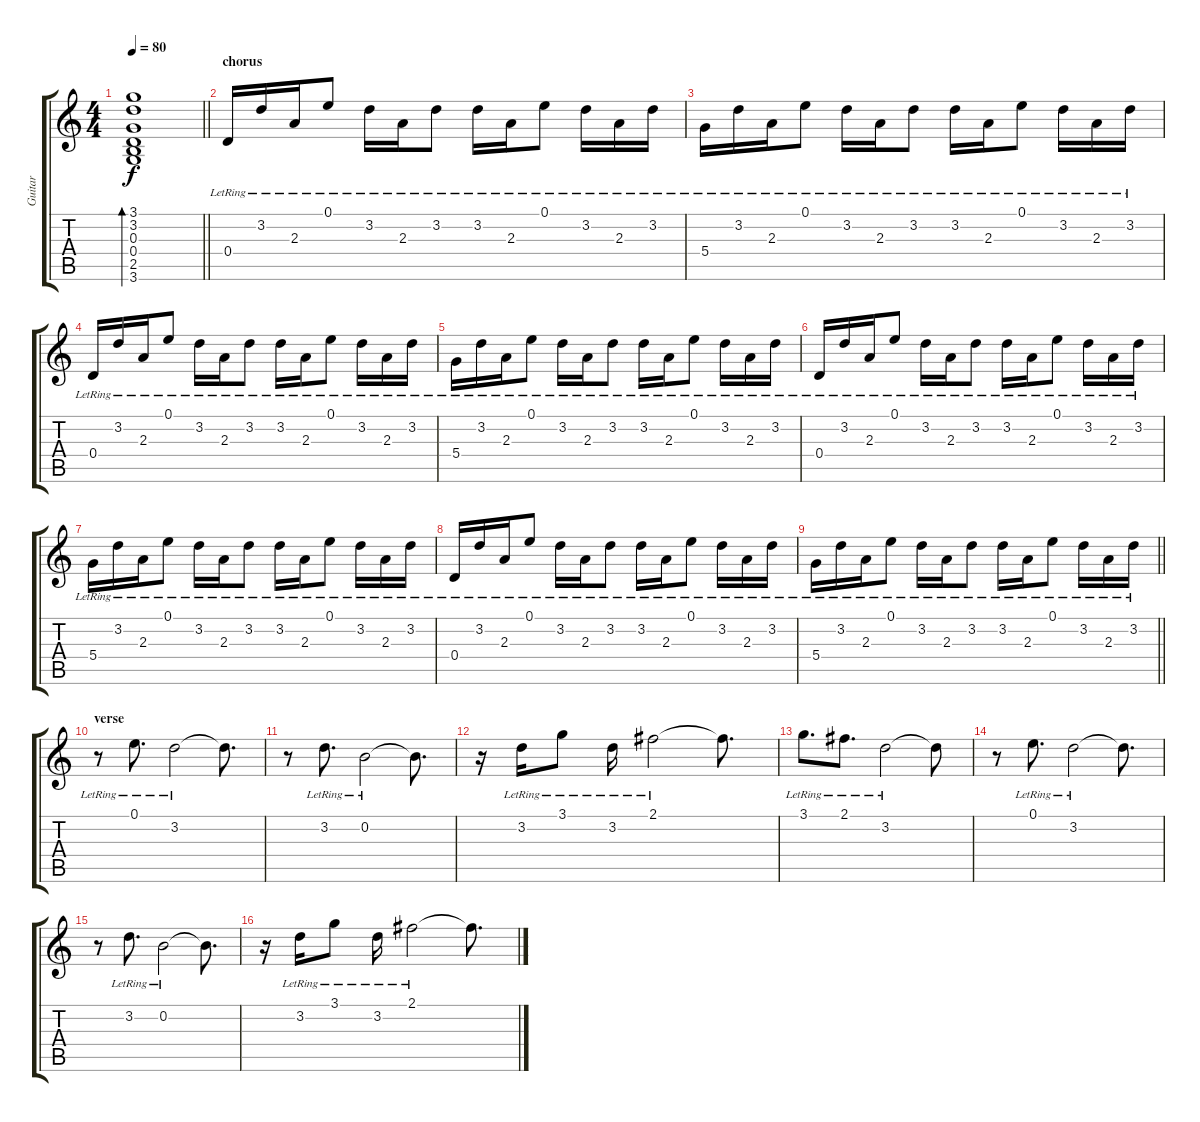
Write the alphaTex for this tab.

\track ("Guitar" "Guitar") {instrument electricguitarclean}
\staff {score tabs}
\tuning (E4 B3 G3 D3 A2 E2) {hide}
\ts (4 4)
\tempo 80
\clef g2
\barLineRight lightlight
\ks c
(3.1 3.2 0.3 0.4 2.5 3.6).1{bd 60 dy f} |
\section ("" "chorus")
0.4{lr}.16{volume 8} 3.2{lr}.16 2.3{lr}.16 0.1{lr}.8 3.2{lr}.16 2.3{lr}.16 3.2{lr}.8 3.2{lr}.16 2.3{lr}.16 0.1{lr}.8 3.2{lr}.16 2.3{lr}.16 3.2{lr}.16 |
5.4{lr}.16 3.2{lr}.16 2.3{lr}.16 0.1{lr}.8 3.2{lr}.16 2.3{lr}.16 3.2{lr}.8 3.2{lr}.16 2.3{lr}.16 0.1{lr}.8 3.2{lr}.16 2.3{lr}.16 3.2{lr}.16 |
0.4{lr}.16 3.2{lr}.16 2.3{lr}.16 0.1{lr}.8 3.2{lr}.16 2.3{lr}.16 3.2{lr}.8 3.2{lr}.16 2.3{lr}.16 0.1{lr}.8 3.2{lr}.16 2.3{lr}.16 3.2{lr}.16 |
5.4{lr}.16 3.2{lr}.16 2.3{lr}.16 0.1{lr}.8 3.2{lr}.16 2.3{lr}.16 3.2{lr}.8 3.2{lr}.16 2.3{lr}.16 0.1{lr}.8 3.2{lr}.16 2.3{lr}.16 3.2{lr}.16 |
0.4{lr}.16 3.2{lr}.16 2.3{lr}.16 0.1{lr}.8 3.2{lr}.16 2.3{lr}.16 3.2{lr}.8 3.2{lr}.16 2.3{lr}.16 0.1{lr}.8 3.2{lr}.16 2.3{lr}.16 3.2{lr}.16 |
5.4{lr}.16 3.2{lr}.16 2.3{lr}.16 0.1{lr}.8 3.2{lr}.16 2.3{lr}.16 3.2{lr}.8 3.2{lr}.16 2.3{lr}.16 0.1{lr}.8 3.2{lr}.16 2.3{lr}.16 3.2{lr}.16 |
0.4{lr}.16 3.2{lr}.16 2.3{lr}.16 0.1{lr}.8 3.2{lr}.16 2.3{lr}.16 3.2{lr}.8 3.2{lr}.16 2.3{lr}.16 0.1{lr}.8 3.2{lr}.16 2.3{lr}.16 3.2{lr}.16 |
\barLineRight lightlight
5.4{lr}.16 3.2{lr}.16 2.3{lr}.16 0.1{lr}.8 3.2{lr}.16 2.3{lr}.16 3.2{lr}.8 3.2{lr}.16 2.3{lr}.16 0.1{lr}.8 3.2{lr}.16 2.3{lr}.16 3.2{lr}.16 |
\section ("" "verse")
r.8{volume 10} 0.1{lr}.8{d} 3.2{lr}.2 3.2{t}.8{d} |
r.8 3.2{lr}.8{d} 0.2{lr}.2 0.2{t}.8{d} |
r.16 3.2{lr}.16 3.1{lr}.8 3.2{lr}.16 2.1{lr}.2 2.1{t}.8{d} |
3.1{lr}.8{d} 2.1{lr}.8{d} 3.2{lr}.2 3.2{t}.8 |
r.8 0.1{lr}.8{d} 3.2{lr}.2 3.2{t}.8{d} |
r.8 3.2{lr}.8{d} 0.2{lr}.2 0.2{t}.8{d} |
r.16 3.2{lr}.16 3.1{lr}.8 3.2{lr}.16 2.1{lr}.2 2.1{t}.8{d}
